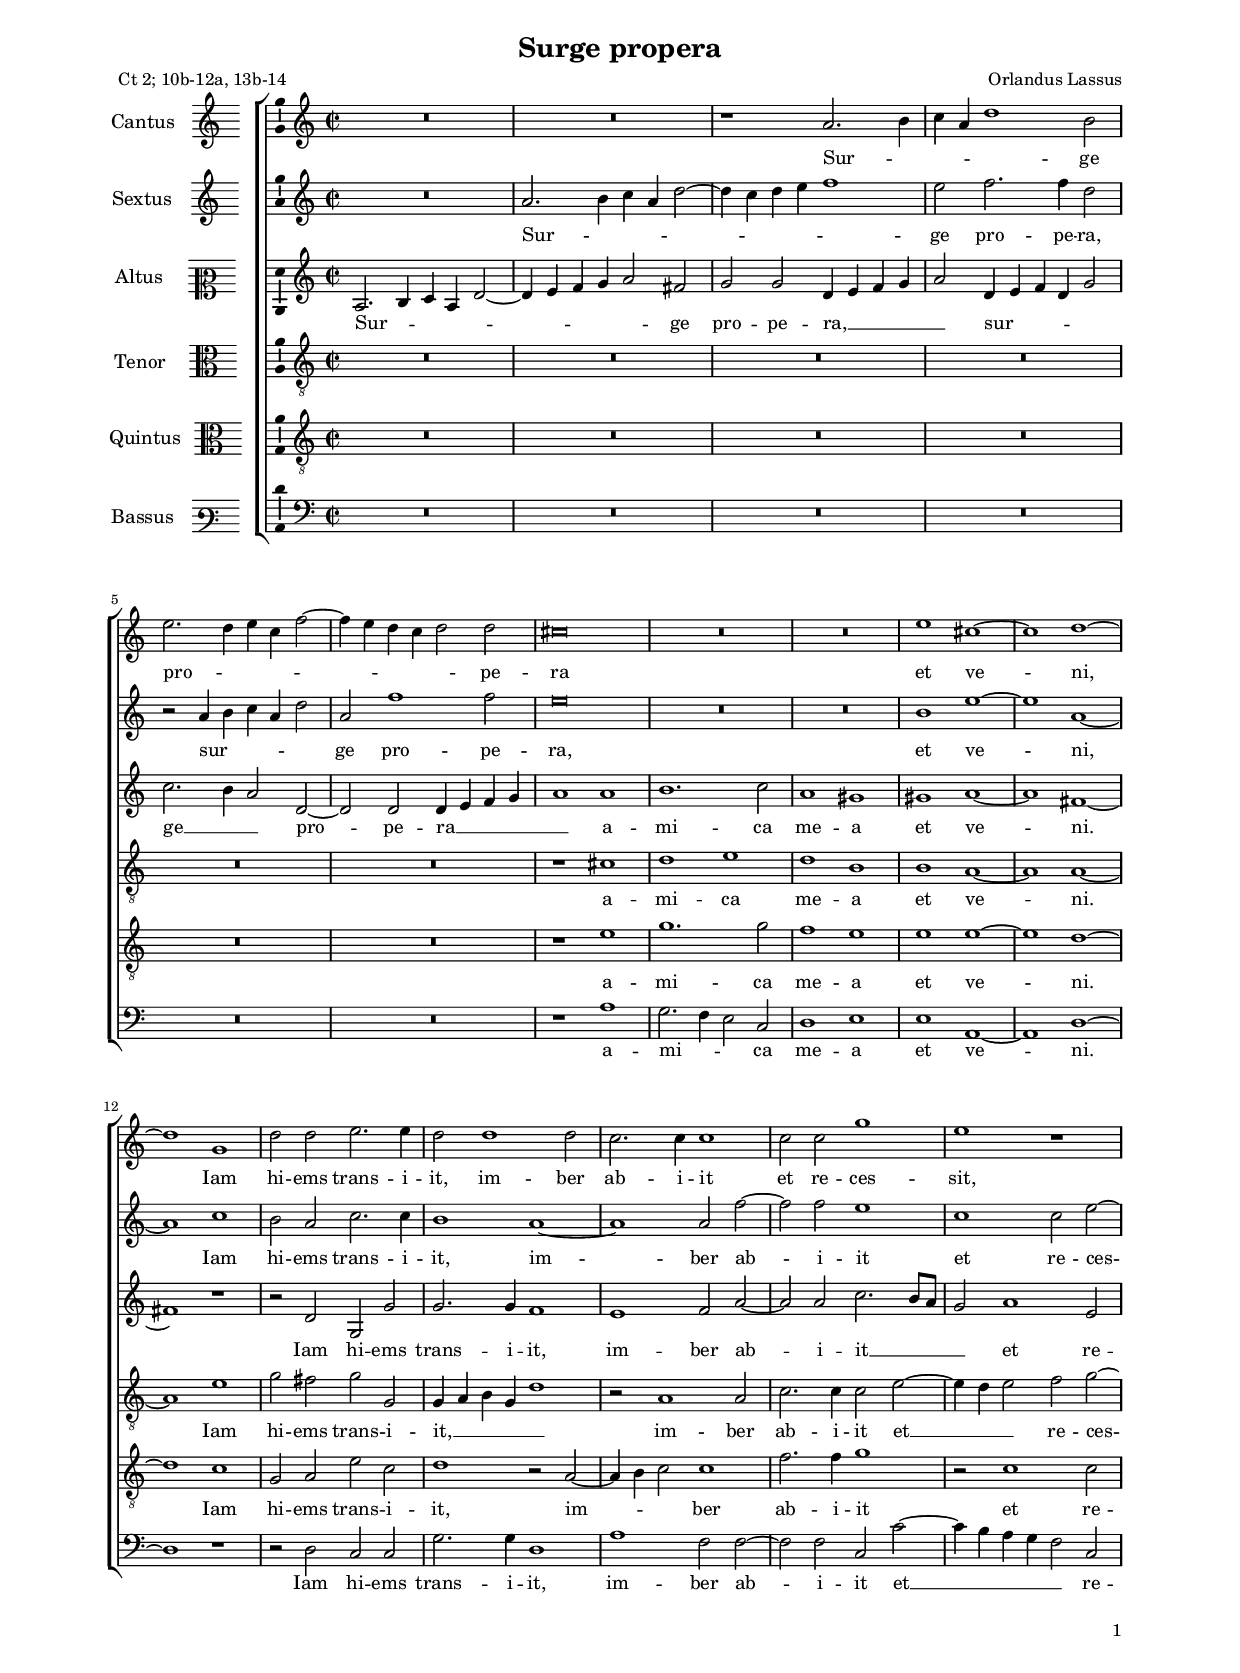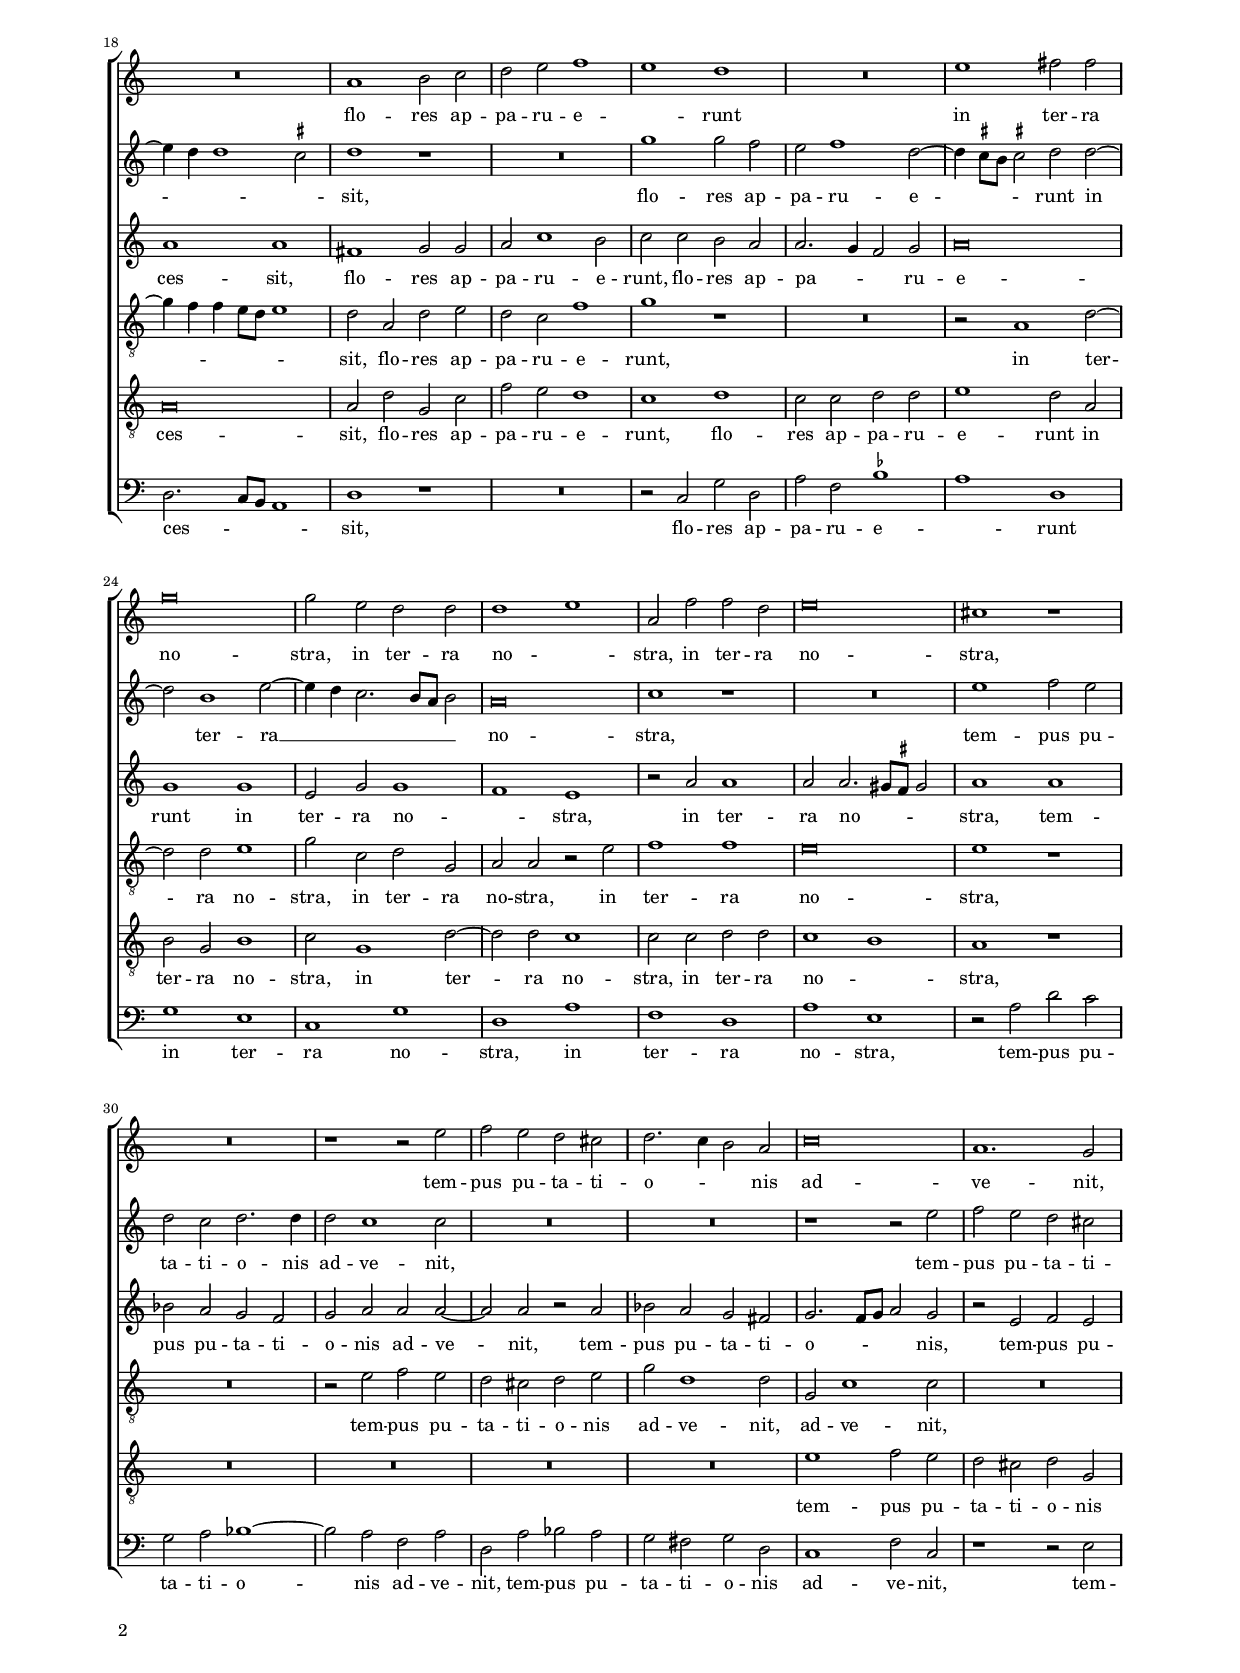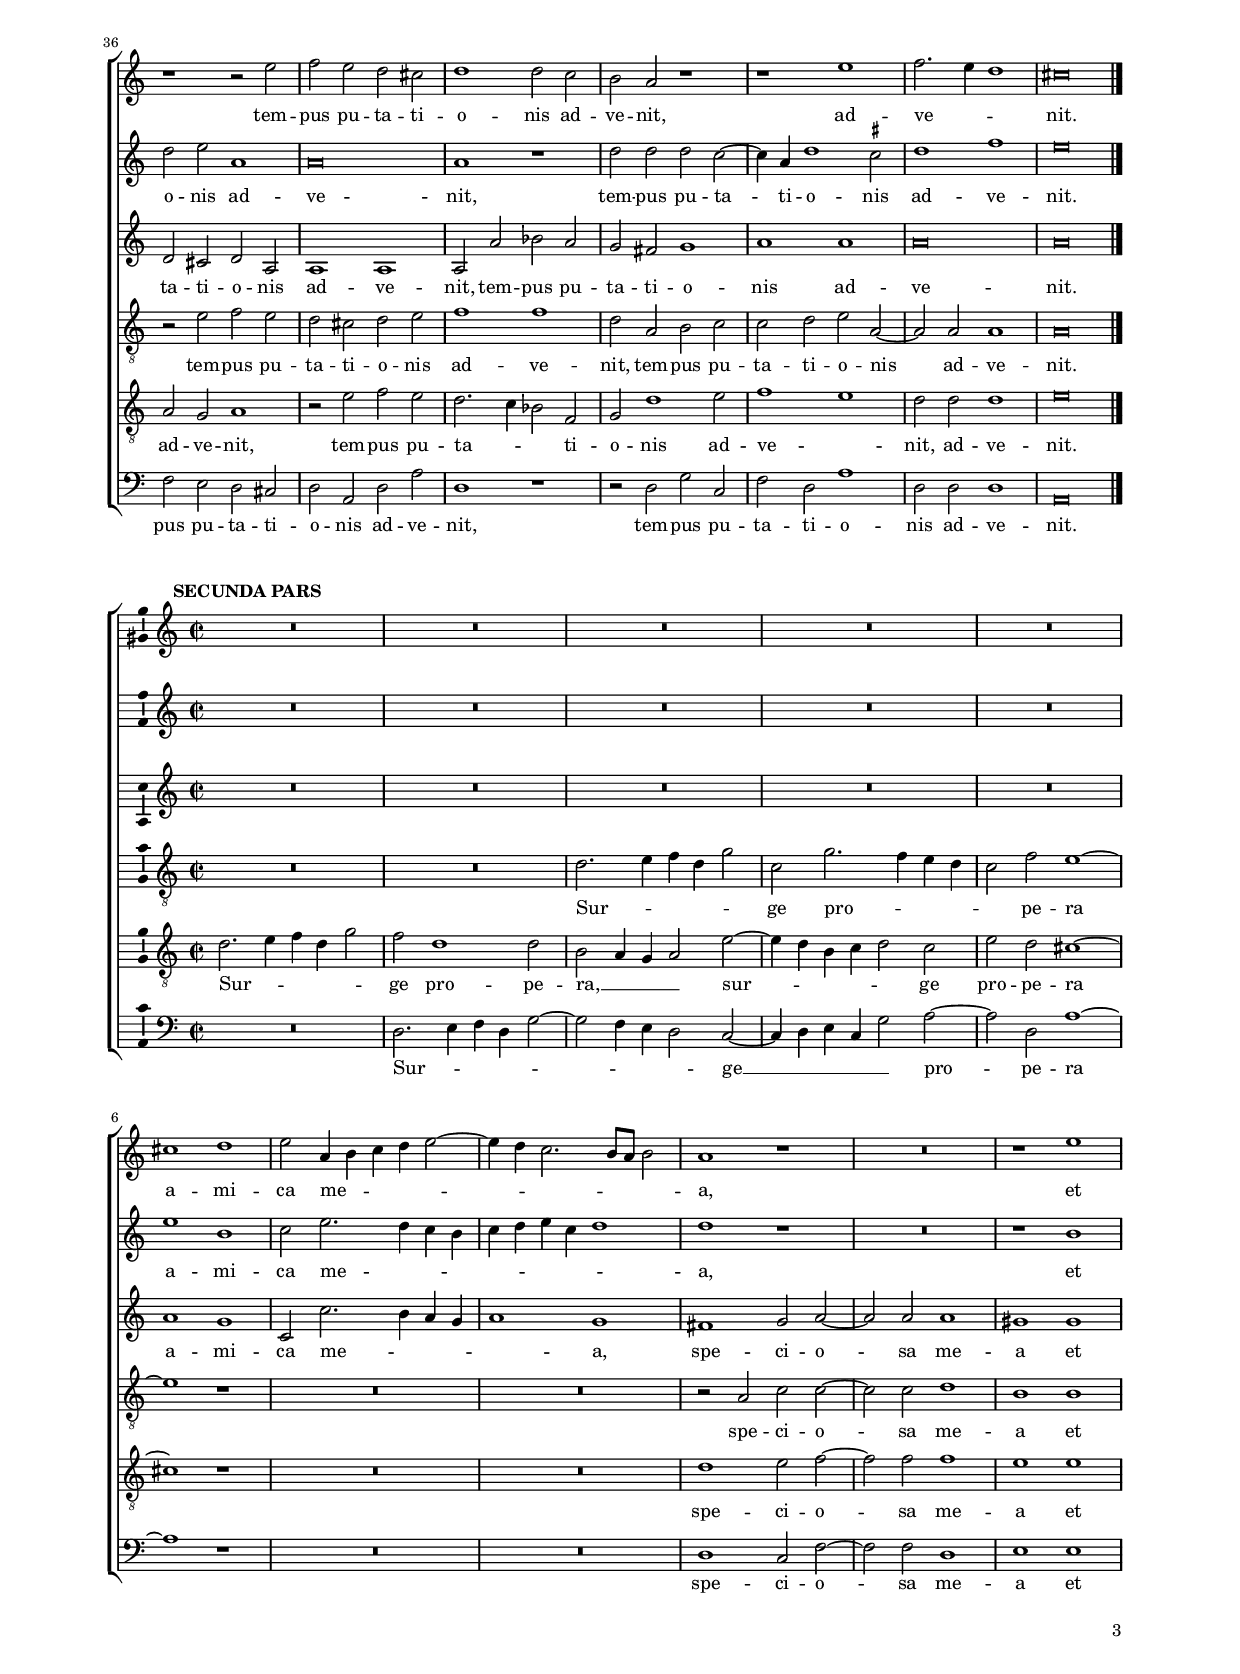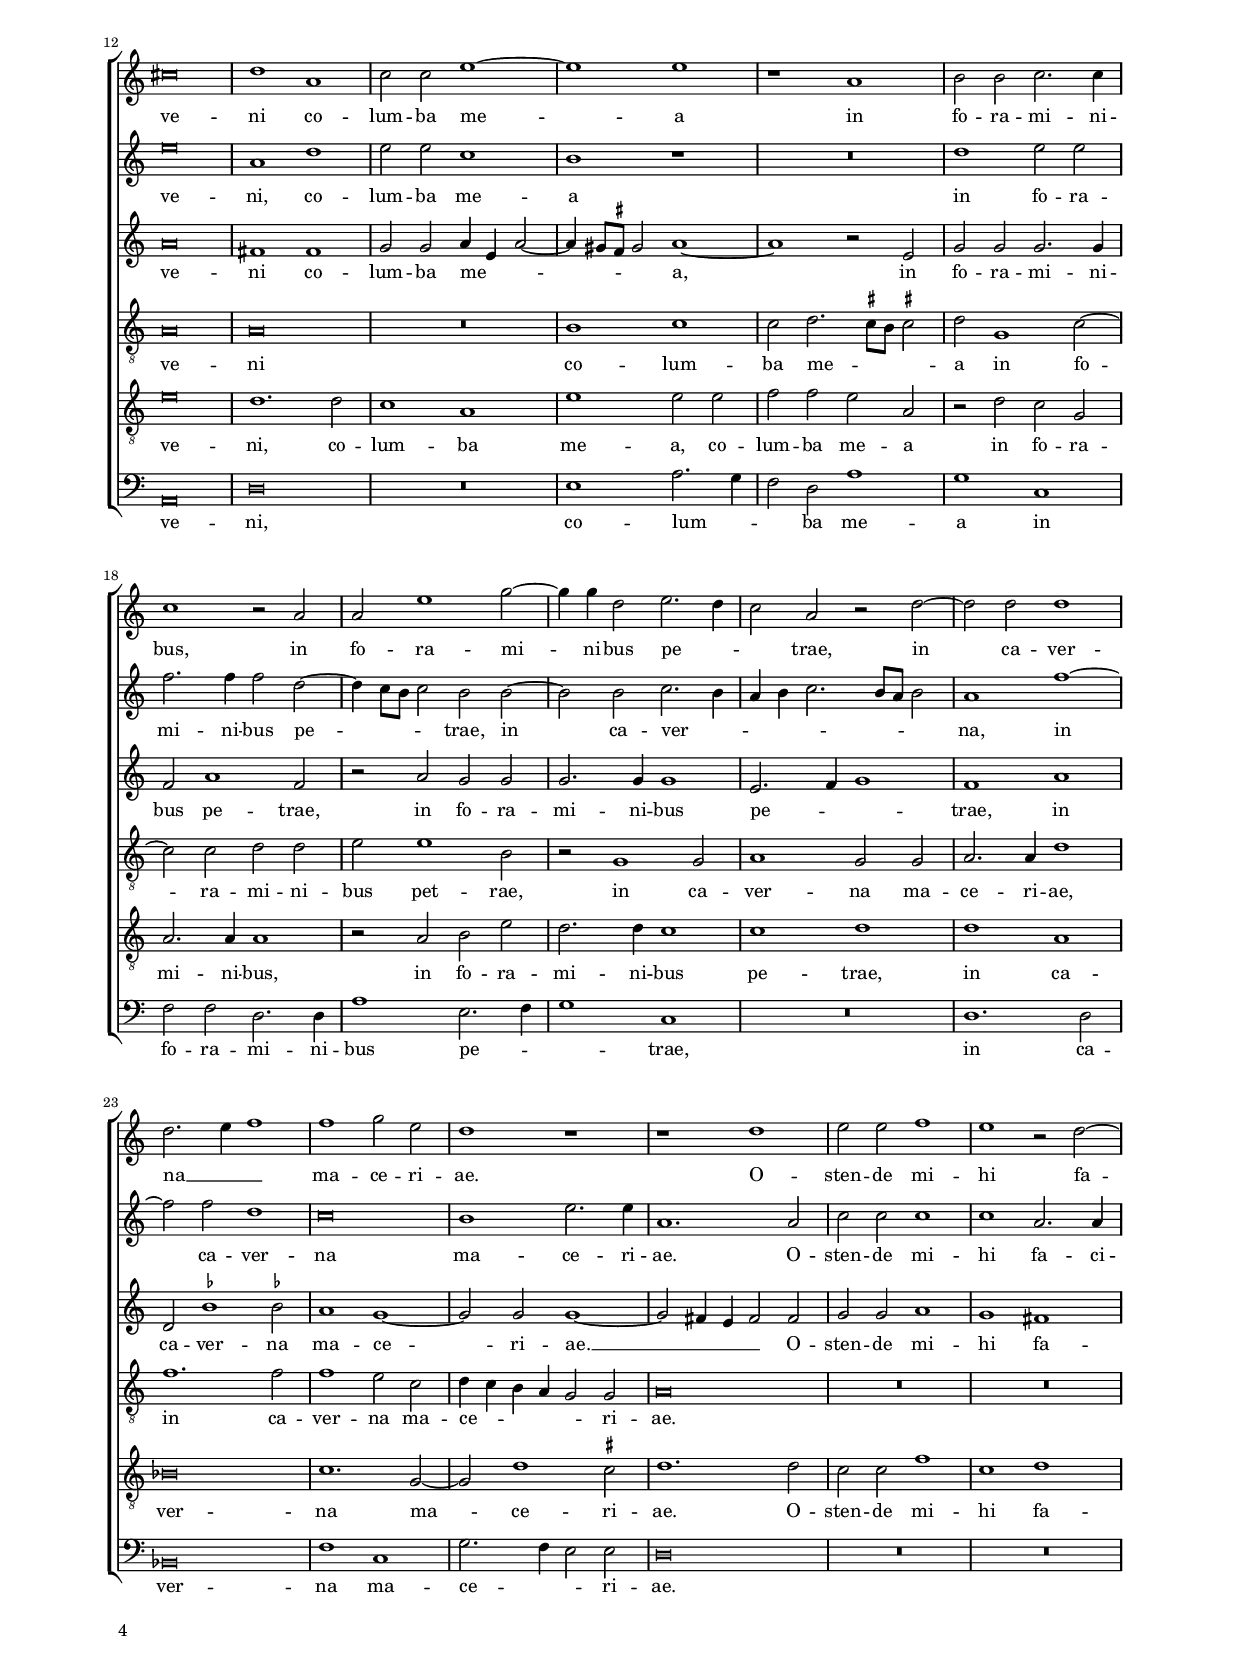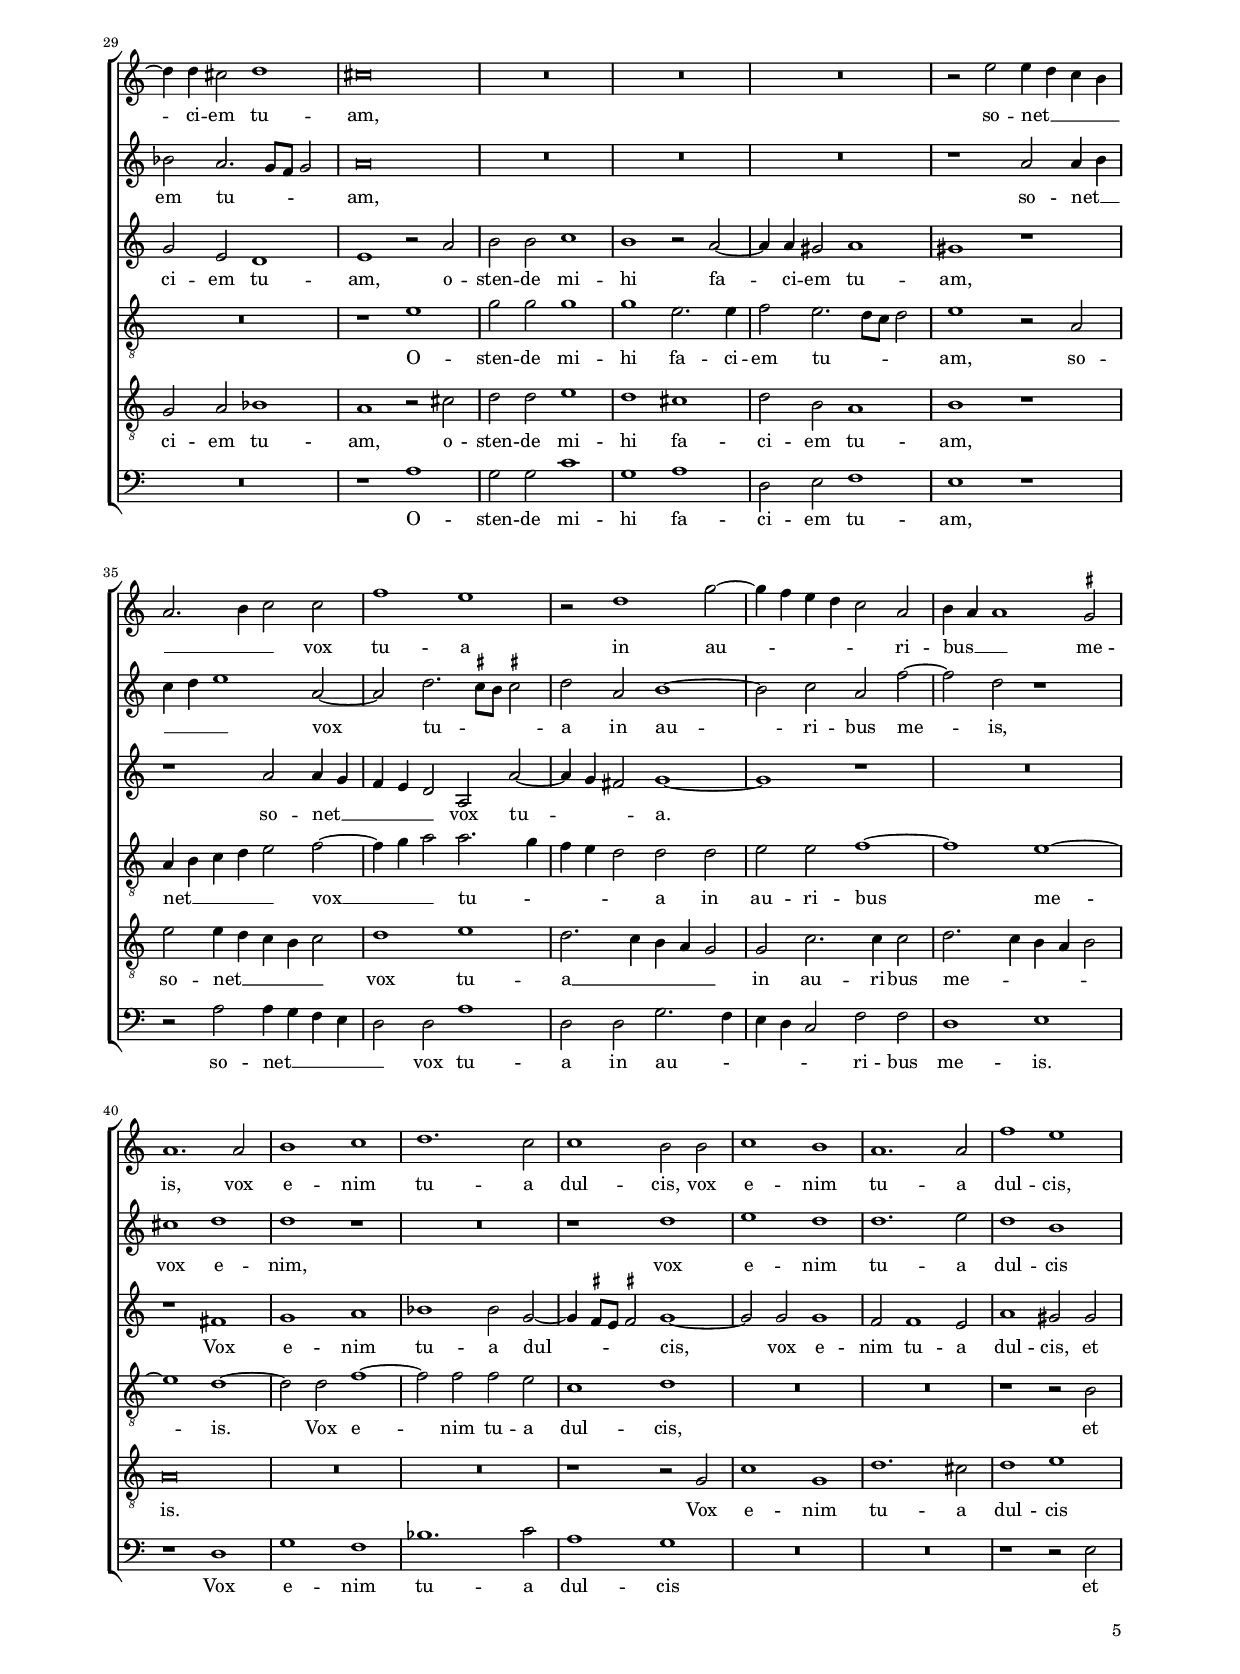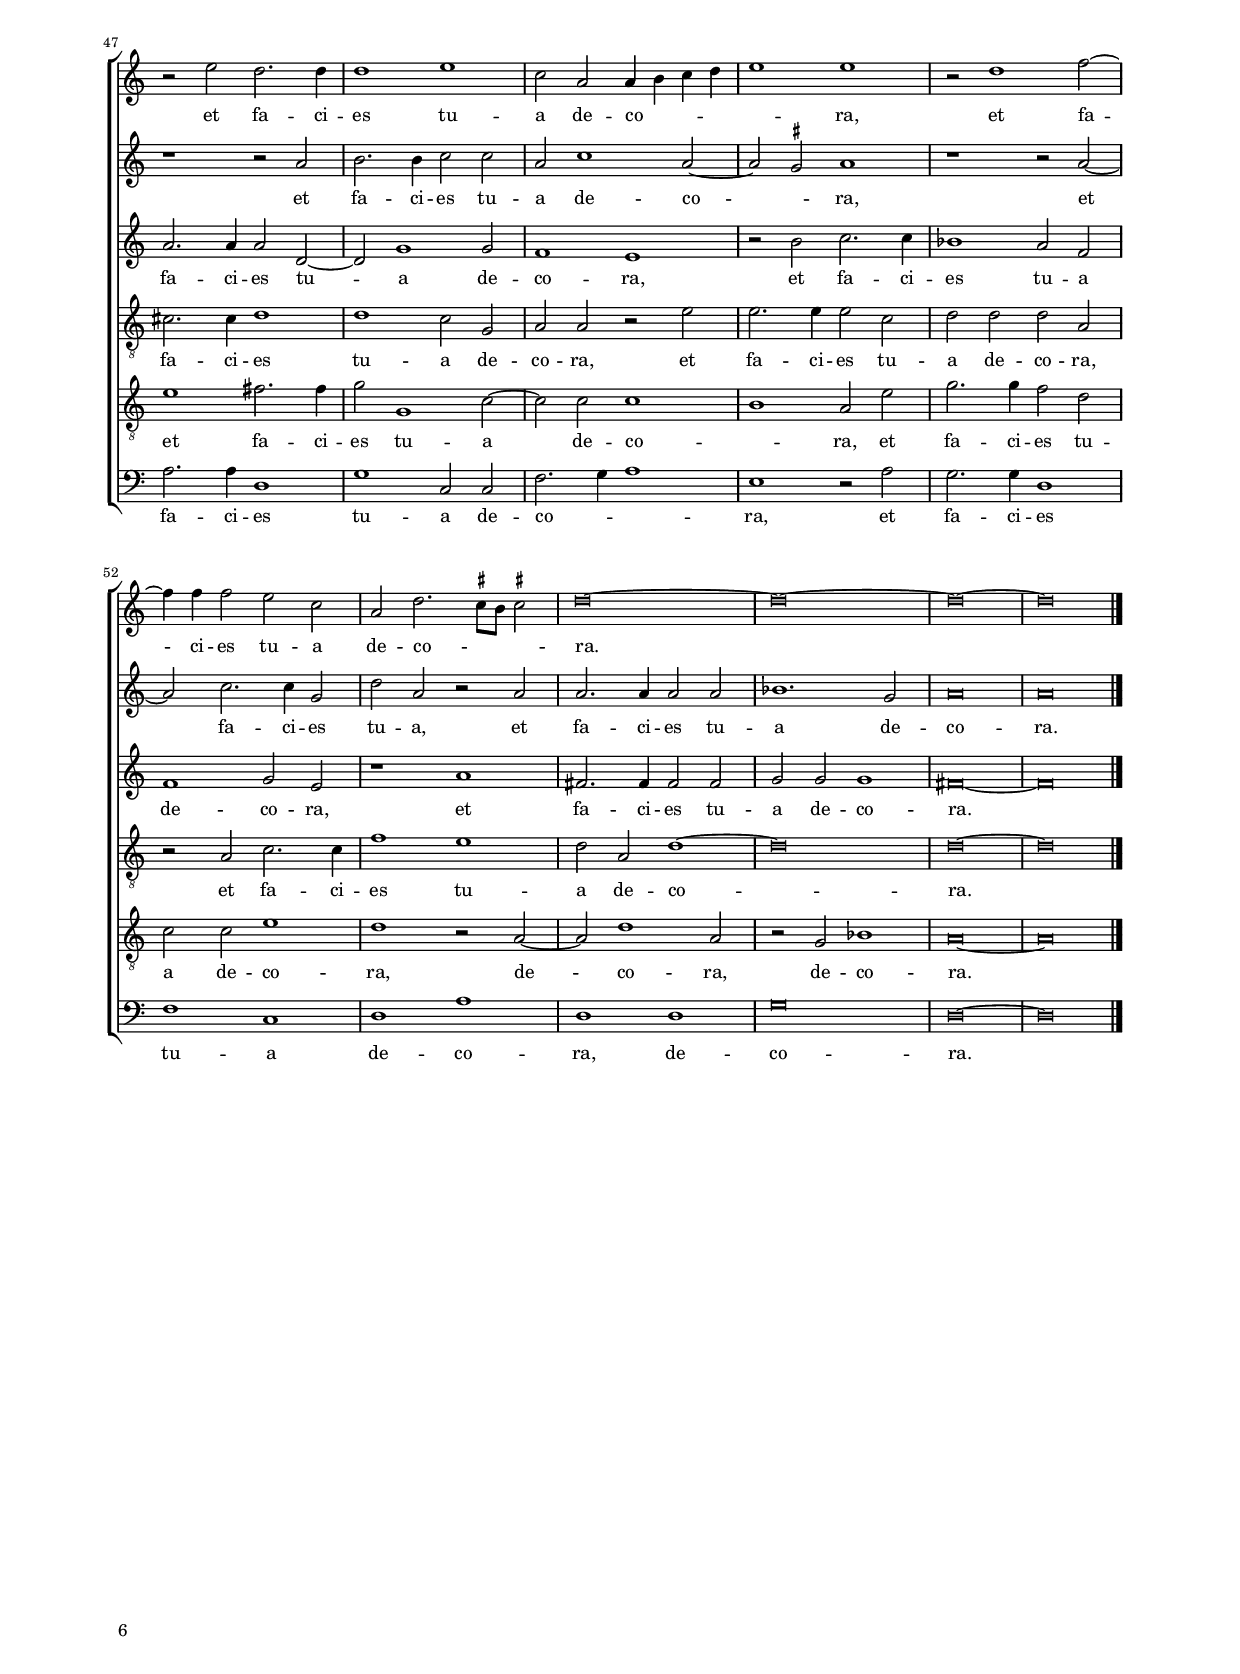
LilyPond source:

\header
{
  title="Surge propera"
  composer="Orlandus Lassus"
  poet="Ct 2; 10b-12a, 13b-14"
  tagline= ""
}

\version "2.24.0"
\include "deutsch.ly"
#(set-global-staff-size 15)
% #(set-default-paper-size "letter")
#(ly:set-option 'point-and-click #f)


	ficta = { \once \set suggestAccidentals = ##t }
	
	forget = #(define-music-function (music) (ly:music?) #{
		\accidentalStyle forget
		$music
		\accidentalStyle default
		#})



\paper
	{
	top-margin = 1.5 \cm
	bottom-margin = 1 \cm
	left-margin = 2 \cm
	right-margin = 2 \cm
	ragged-bottom = ##f
	ragged-last-bottom = ##t
	print-page-number = ##f
	score-system-spacing = #'((basic-distance . 17) (minimum-distance . 13) (padding . 5) (strechability . 250))
	system-system-spacing = #'((basic-distance . 17) (minimum-distance . 13) (padding . 5) (strechability . 250))
	oddFooterMarkup=\markup   \fill-line { "" \fromproperty #'page:page-number-string }
	evenFooterMarkup=\markup  \fill-line { \fromproperty #'page:page-number-string "" }
	last-bottom-spacing = #'((basic-distance . 12) (minimum-distance . 7) (padding . 4))
%	systems-per-page = 3
%	page-count = 5
%	min-systems-per-page = 3
	}

global = {
	\key c \major
	\time 2/2 \set Score.measureLength = #(ly:make-moment 2/1)
	\skip 1*2*42 \bar "|."
	}


incipitcantus = \markup { \score {
	{
	\set Staff.instrumentName = \markup { \fontsize #1 "Cantus" }
	\key c \major
	\clef violin
	s4 \bar ""
	}
	\layout  {
	raggedright = ##t
	indent = 1.6 \cm
	line-width = 2.4 \cm
	\context { \Staff \remove Time_signature_engraver }
	\override Staff.Clef.Y-extent = #'(0 . 0)
	}} \hspace #1 }


incipitsextus = \markup { \score {
	{
	\set Staff.instrumentName = \markup { \fontsize #1 "Sextus" }
	\key c \major
	\clef violin
	s4 \bar ""
	}
	\layout  {
	raggedright = ##t
	indent = 1.6 \cm
	line-width = 2.4 \cm
	\context { \Staff \remove Time_signature_engraver }
	\override Staff.Clef.Y-extent = #'(0 . 0)
	}} \hspace #1 }
      
      
incipitaltus = \markup { \score {
	{
	\set Staff.instrumentName = \markup { \fontsize #1 "Altus" }
	\key c \major
	\clef mezzosoprano
	s4 \bar ""
	}
	\layout  {
	raggedright = ##t
	indent = 1.6 \cm
	line-width = 2.4 \cm
	\context { \Staff \remove Time_signature_engraver }
	\override Staff.Clef.Y-extent = #'(0 . 0)
	}} \hspace #1 }


incipittenor = \markup { \score {
	{
	\set Staff.instrumentName = \markup { \fontsize #1 "Tenor" }
	\key c \major
	\clef alto
	s4 \bar ""
	}
	\layout  {
	raggedright = ##t
	indent = 1.6 \cm
	line-width = 2.4 \cm
	\context { \Staff \remove Time_signature_engraver }
	\override Staff.Clef.Y-extent = #'(0 . 0)
	}} \hspace #1 }
      
      
incipitquintus = \markup { \score {
	{
	\set Staff.instrumentName = \markup { \fontsize #1 "Quintus" }
	\key c \major
	\clef alto
	s4 \bar ""
	}
	\layout  {
	raggedright = ##t
	indent = 1.6 \cm
	line-width = 2.4 \cm
	\context { \Staff \remove Time_signature_engraver }
	\override Staff.Clef.Y-extent = #'(0 . 0)
	}} \hspace #1 }
      
      
incipitbassus = \markup { \score {
	{
	\set Staff.instrumentName = \markup { \fontsize #1 "Bassus" }
	\key c \major
	\clef varbaritone
	s4 \bar ""
	}
	\layout  {
	raggedright = ##t
	indent = 1.6 \cm
	line-width = 2.4 \cm
	\context { \Staff \remove Time_signature_engraver }
	\override Staff.Clef.Y-extent = #'(0 . 0)
	}} \hspace #1 }


cantus =  \relative c''
	{
	R\breve
	R
	r1 a2. h4
	c4 a d1 h2 \break \noPageBreak
%5
	e2. d4 e c f2~
	f4 e d c d2 d
	cis\breve
	R\breve
	R
%10
	e1 cis~
	cis1 d~ \break \noPageBreak
	d1 g,
	d'2 d e2. e4
	d2 d1 d2
%15
	c2. c4 c1
	c2 c g'1
	e1 r \pageBreak
	R\breve
	a,1 h2 c
%20
	d2 e f1
	e1 d
	R\breve
	e1 fis2 fis \break \noPageBreak
	g\breve
%25
	g2 e d d
	d1 e
	a,2 f' f d
	e\breve
	cis1 r \break \noPageBreak
%30
	R\breve
	r1 r2 e
	f2 e d cis
	d2. c4 h2 a
	c\breve
%35
	a1. g2 \pageBreak
	r1 r2 e'
	f2 e d cis
	d1 d2 c
	h2 a r1        
%40
	r1 e'
	f2. e4 d1
	cis\breve	
	}


sextus = \relative c''
	{
	R\breve
	a2. h4 c a d2~
	d4 c d e f1
	e2 f2. f4 d2
%5
	r2 a4 h c a d2
	a2 f'1 f2
	e\breve
	R
	R
%10
	h1 e~
	e1 a,~
	a1 c
	h2 a c2. c4
	h1 a~
%15
	a1 a2 f'~
	f2 f e1
	c1 c2 e~
	e4 d d1 \ficta cis2
	d1 r
%20
	R\breve
	g1 g2 f
	e2 f1 d2~
	d4 \ficta cis8 h \ficta cis!2 d d~
	d2 h1 e2~
%25
	e4 d4 c2. h8 a h2
	a\breve
	c1 r
	R\breve
	e1 f2 e
%30
	d2 c d2. d4
	d2 c1 c2
	R\breve
	R
	r1 r2 e
%35
	f2 e d cis
	d2 e a,1
	a\breve
	a1 r
	d2 d d c~
%40
	c4 a d1 \ficta cis2
	d1 f
	e\breve
	}


altus =  \relative c'
	{
	a2. h4 c a d2~
	d4 e f g a2 fis
	g2 g d4 e f g
	a2 d,4 e f d g2
%5
	c2. h4 a2 d,~
	d2 d d4 e f g
	a1 a
	h1. c2
	a1 gis
%10
	gis1 a~
	a1 fis~
	fis1 r
	r2 d g, g'
	g2. g4 f1
%15
	e1 f2 a~
	a2 a c2. h8 a
	g2 a1 e2
	a1 a
	fis1 g2 g
%20
	a2 c1 h2
	c2 c h a
	a2. g4 f2 g
	a\breve
	g1 g
%25
	e2 g g1
	f1 e
	r2 a a1
	a2 a2. gis8 \ficta fis gis2
	a1 a
%30
	b2 a g f
	g2 a a a~
	a2 a r a
	b2 a g fis
	g2. f8 g a2 g
%35
	r2 e f e
	d2 cis d a
	a1 a
	a2 a' b a
	g2 fis g1
%40
	a1 a
	a\breve
	a\breve
	}


tenor =  \relative c'
	{
	R\breve
	R
	R
	R
%5
	R
	R
	r1 cis
	d1 e
	d1 h
%10
	h1 a~
	a1 a~
	a1 e'
	g2 fis g g,
	g4 a h g d'1
%15
	r2 a1 a2
	c2. c4 c2 e~
	e4 d e2 f g2~
	g4 f f e8 d e1
	d2 a d e
%20
	d2 c f1
	g1 r
	R\breve
	r2 a,1 d2~
	d2 d e1
%25
	g2 c, d g,
	a2 a r e'
	f1 f
	e\breve
	e1 r
%30
	R\breve
	r2 e f e
	d2 cis d e
	g2 d1 d2
	g,2 c1 c2
%35
	R\breve
	r2 e f e
	d2 cis d e
	f1 f
	d2 a h c
%40
	c2 d e a,~
	a2 a a1
	a\breve |
	}


quintus  =  \relative c'
	{
	R\breve
	R
	R
	R
%5
	R
	R
	r1 e
	g1. g2
	f1 e
%10
	e1 e~
	e1 d~
	d1 c
	g2 a e' c
	d1 r2 a~
%15
	a4 h c2 c1
	f2. f4 g1
	r2 c,1 c2
	a\breve
	a2 d g, c
%20
	f2 e d1
	c1 d
	c2 c d d
	e1 d2 a
	h2 g h1
%25
	c2 g1 d'2~
	d2 d c1
	c2 c d d
	c1 h
	a1 r
%30
	R\breve
	R
	R
	R
	e'1 f2 e
%35
	d2 cis d g,
	a2 g a1
	r2 e' f e
	d2. c4 b2 f
	g2 d'1 e2
%40
	f1 e
	d2 d d1
	e\breve |
	}


bassus  =  \relative c
	{
	R\breve
	R
	R
	R
%5
	R
	R
	r1 a'
	g2. f4 e2 c
	d1 e
%10
	e1 a,~
	a1 d~
	d1 r
	r2 d c c
	g'2. g4 d1
%15
	a'1 f2 f~
	f2 f c c'~
	c4 h a g f2 c
	d2. c8 h a1
	d1 r
%20
	R\breve
	r2 c g' d
	a'2 f \ficta b1
	a1 d,
	g1 e
%25
	c1 g'
	d1 a'
	f1 d
	a' e
	r2 a d c
%30
	g2 a b1~
	b2 a f a
	d,2 a' b a
	g2 fis g d
	c1 f2 c
%35
	r1 r2 e
	f2 e d cis
	d2 a d a'
	d,1 r
	r2 d g c,
%40
	f2 d a'1
	d,2 d d1
	a\breve |
	}


lyricscantus = \lyricmode {
	Sur -- _ _ _ _ ge pro -- _ _ _ _ _ _ _ _ pe -- ra et ve -- ni,
	Iam hi -- ems trans -- i -- it, im -- ber ab -- i -- it et re -- ces -- sit,
	flo -- res ap -- pa -- ru -- e -- _ runt in ter -- ra no -- stra,
	in ter -- ra no -- _ stra,
	in ter -- ra no -- stra,
	tem -- pus pu -- ta -- ti -- o --  _ _ nis ad -- ve -- nit,
	tem -- pus pu -- ta -- ti -- o --  nis ad -- ve -- nit,
	ad -- ve -- _ _ nit.
	}


lyricssextus = \lyricmode {
	Sur -- _ _ _ _ _ _ _ _ ge pro -- pe -- ra,
	sur -- _ _ _ _ ge pro -- pe -- ra,
	et ve -- ni,
	Iam hi -- ems trans -- i -- it, im -- ber ab -- i -- it et re -- ces -- _ _ _ sit,
	flo -- res ap -- pa -- ru -- e -- _ _ _ runt in ter -- ra __ _ _ _ _ _ no -- stra,
	tem -- pus pu -- ta -- ti -- o -- nis ad -- ve -- nit,
	tem -- pus pu -- ta -- ti -- o -- nis ad -- ve -- nit,
	tem -- pus pu -- ta -- ti -- o -- nis ad -- ve -- nit.
	}
	
	
lyricsaltus = \lyricmode {
	Sur -- _ _ _ _ _ _ _ _ ge pro -- pe -- ra, __ _ _ _ _
	sur -- _ _ _ _ ge __ _ _ pro -- pe -- ra __ _ _ _ _ a -- mi -- ca me -- a et ve -- ni.
	Iam hi -- ems trans -- i -- it, im -- ber ab -- i -- it __ _ _ _ et re -- ces -- sit,
	flo -- res ap -- pa -- ru -- e -- runt,
	flo -- res ap -- pa -- _ _ ru -- e -- runt in ter -- ra no -- _ stra,
	in ter -- ra no -- _ _ _ stra,
	tem -- pus pu -- ta -- ti -- o -- nis ad -- ve -- nit,
	tem -- pus pu -- ta -- ti -- o -- _ _ _ nis,
	tem -- pus pu -- ta -- ti -- o -- nis ad -- ve -- nit,
	tem -- pus pu -- ta -- ti -- o -- nis ad -- ve -- nit.
	}


lyricstenor = \lyricmode {
	a -- mi -- ca me -- a et ve -- ni.
	Iam hi -- ems trans -- i -- it, __ _ _ _ _ im -- ber ab -- i -- it et __ _ _ re -- ces -- _ _ _ _ _ sit,
	flo -- res ap -- pa -- ru -- e -- runt,
	in ter -- ra no -- stra,
	in ter -- ra no -- stra,
	in ter -- ra no -- stra,
	tem -- pus pu -- ta -- ti -- o -- nis ad -- ve -- nit,
	ad -- ve -- nit,
	tem -- pus pu -- ta -- ti -- o -- nis ad -- ve -- nit,
	tem -- pus pu -- ta -- ti -- o -- nis ad -- ve -- nit.
	}


lyricsquintus = \lyricmode {
	a -- mi -- ca me -- a et ve -- ni.
	Iam hi -- ems trans -- i -- it, im -- _ _ ber ab -- i -- it et re -- ces -- sit,
	flo -- res ap -- pa -- ru -- e -- runt,
	flo -- res ap -- pa -- ru -- e -- runt in ter -- ra no -- stra,
	in ter -- ra no -- stra,
	in ter -- ra no -- _ stra,
	tem -- pus pu -- ta -- ti -- o -- nis ad -- ve -- nit,
	tem -- pus pu -- ta -- _ _ ti -- o -- nis ad -- ve -- _ nit,
	ad -- ve -- nit.
	}


lyricsbassus = \lyricmode {
	a -- mi -- _ _ ca me -- a et ve -- ni.
	Iam hi -- ems trans -- i -- it, im -- ber ab -- i -- it et __ _ _ _ _ re -- ces -- _ _ _ sit,
	flo -- res ap -- pa -- ru -- e -- _ runt in ter -- ra no -- stra,
	in ter -- ra no -- stra,
	tem -- pus pu -- ta -- ti -- o -- nis ad -- ve -- nit,
	tem -- pus pu -- ta -- ti -- o -- nis ad -- ve -- nit,
	tem -- pus pu -- ta -- ti -- o -- nis ad -- ve -- nit,
	tem -- pus pu -- ta -- ti -- o -- nis ad -- ve -- nit.
	}


\score
{  
	\transpose c c {
	\new ChoirStaff \with { \override StaffGrouper.staff-staff-spacing.basic-distance = #12 }
	<<

	\new Staff << \global
	\new Voice="v1" {
		\set Staff.instrumentName=\incipitcantus
		\set Staff.midiInstrument = "reed organ"
		\clef violin
		\cantus }
	\new Lyrics \lyricsto "v1" {\lyricscantus }
	>>


	\new Staff << \global
	\new Voice="v6" {
		\set Staff.instrumentName=\incipitsextus
		\set Staff.midiInstrument = "reed organ"
		\clef violin 
		\sextus}
	\new Lyrics \lyricsto "v6" {\lyricssextus }
	>>


	\new Staff << \global
	\new Voice="v2" {
		\set Staff.instrumentName=\incipitaltus
		\set Staff.midiInstrument = "reed organ"
		\clef violin 
		\altus}
	\new Lyrics \lyricsto "v2" {\lyricsaltus }
	>>


	\new Staff << \global
	\new Voice="v3" {
		\set Staff.instrumentName=\incipittenor
		\set Staff.midiInstrument = "reed organ"
		\clef "G_8"
		\tenor }
	\new Lyrics \lyricsto "v3" {\lyricstenor }
	>>


	\new Staff << \global
	\new Voice="v5" {
		\set Staff.instrumentName=\incipitquintus
		\set Staff.midiInstrument = "reed organ"
		\clef "G_8"
		\quintus}
	\new Lyrics \lyricsto "v5" {\lyricsquintus }
	>>


	\new Staff << \global
	\new Voice="v4" {
		\set Staff.instrumentName=\incipitbassus
		\set Staff.midiInstrument = "reed organ"
		\clef "bass" 
		\bassus }
	\new Lyrics \lyricsto "v4" {\lyricsbassus}
	>>

	>>
	} % transpose

	\layout
	{
	indent = 2.5 \cm
%	\context { \Lyrics \override VerticalAxisGroup.nonstaff-relatedstaff-spacing.padding = #2 }
%	\context { \Lyrics \override LyricText.font-size = #1 }	
	\context { \Staff \override TimeSignature.break-visibility = #end-of-line-invisible }
	\context { \Staff \consists Ambitus_engraver }
	\context { \Score \override BarNumber.padding = #2 }
	\context { \Voice \override NoteHead.style = #'baroque }
	}

\midi
	{
	\tempo 2 = 90
	}

}

%%%%%%%%%%%%%%%%%%%%  SECUNDA PARS   %%%%%%%%%%%%%%%%%%%%


global = {
	\key c \major
	\time 2/2 \set Score.measureLength = #(ly:make-moment 2/1)
	\skip 1*2*57 \bar "|."
	}


cantus =  \relative c''
	{
	R\breve
	R
	R
	R
%5
	R\breve \break \noPageBreak
	cis1 d
	e2 a,4 h c d e2~
	e4 d c2. h8 a h2
	a1 r
%10
	R\breve
	r1 e' \pageBreak
	cis\breve
	d1 a
	c2 c e1~
%15
	e1 e
	r1 a,
	h2 h c2. c4 \break \noPageBreak
	c1 r2 a
	a2 e'1 g2~
%20
	g4 g d2 e2. d4
	c2 a r d~
	d2 d d1 \break \noPageBreak
	d2. e4 f1
	f1 g2 e
%25
	d1 r
	r1 d
	e2 e f1
	e1 r2 d~ \pageBreak
	d4 d cis2 d1
%30
	cis\breve
	R\breve
	R
	R
	r2 e e4 d c h \break \noPageBreak
%35
	a2. h4 c2 c
	f1 e
	r2 d1 g2~
	g4 f e d c2 a
	h4 a a1 \ficta gis2 \break \noPageBreak
%40
	a1. a2
	h1 c
	d1. c2
	c1 h2 h
	c1 h
%45
	a1. a2
	f'1 e \pageBreak
	r2 e d2. d4
	d1 e
	c2 a a4 h c d
%50
	e1 e
	r2 d1 f2~ \break \noPageBreak
	f4 f f2 e
	c2 a d2. \ficta cis8 h \ficta cis!2
	d\breve~
%55
	d~
	d~
	d |
	}


sextus = \relative c''
	{
	R\breve
	R
	R
	R
%5
	R
	e1 h
	c2 e2. d4 c h
	c4 d e c d1
	d1 r
%10
	R\breve
	r1 h
	e\breve
	a,1 d
	e2 e c1
%15
	h1 r
	R\breve
	d1 e2 e
	f2. f4 f2 d~
	d4 c8 h c2 h h~
%20
	h2 h c2. h4
	a4 h c2. h8 a h2
	a1 f'~
	f2 f d1
	c\breve
%25
	h1 e2. e4
	a,1. a2
	c2 c c1
	c1 a2. a4
	b2 a2. g8 f g2
%30
	a\breve
	R
	R
	R
	r1 a2 a4 h
%35
	c4 d e1 a,2~
	a2 d2. \ficta cis8 h \ficta cis!2
	d2 a h1~
	h2 c a f'~
	f2 d r1
%40
	cis1 d
	d1 r
	R\breve
	r1 d
	e1 d
%45
	d1. e2
	d1 h
	r1 r2 a
	h2. h4 c2 c
	a2 c1 a2~
%50
	a2 \ficta gis a1
	r1 r2 a~
	a2 c2. c4 g2
	d'2 a r a
	a2. a4 a2 a
%55
	b1. g2
	a\breve
	a\breve	 |
	}


altus =  \relative c'
	{
	R\breve
	R
	R
	R
%5
	R
	a'1 g
	c,2 c'2. h4 a g
	a1 g
	fis1 g2 a~
%10
	a2 a a1
	gis1 gis
	a\breve
	fis1 fis
	g2 g a4 e a2~
%15
	a4 gis8 \ficta fis gis2 a1~
	a1 r2 e
	g2 g g2. g4
	f2 a1 f2
	r2 a g g
%20
	g2. g4 g1
	e2. f4 g1
	f1 a
	d,2 \ficta b'1 \ficta b!2
	a1 g~
%25
	g2 g g1~
	g2 fis4 e fis2 fis
	g2 g a1
	g1 fis
	g2 e d1
%30
	e1 r2 a
	h2 h c1
	h1 r2 a2~
	a4 a gis2 a1
	gis1 r
%35
	r1 a2 a4 g
	f4 e d2 a a'~
	a4 g fis2 g1~
	g1 r
	R\breve
%40
	r1 fis
	g1 a
	b1 b2 g~
	g4 \ficta fis8 e \ficta fis!2 g1~
	g2 g g1
%45
	f2 f1 e2
	a1 gis2 gis
	a2. a4 a2 d,~
	d2 g1 g2
	f1 e
%50
	r2 h' c2. c4
	b1 a2 f
	f1 g2 e
	r1 a
	fis2. fis4 fis2 fis
%55
	g2 g g1
	fis\breve~
	fis\breve |
	}


tenor =  \relative c'
	{
	R\breve
	R
	d2. e4 f d g2
	c,2 g'2. f4 e d
%5
	c2 f e1~
	e1 r
	R\breve
	R
	r2 a, c c~
%10
	c2 c d1
	h1 h
	a\breve
	a\breve
	R\breve
%15
	h1 c
	c2 d2. \ficta cis8 h \ficta cis!2
	d2 g,1 c2~
	c2 c d d
	e2 e1 h2
%20
	r2 g1 g2
	a1 g2 g
	a2. a4 d1
	f1. f2
	f1 e2 c
%25
	d4 c h a g2 g
	a\breve
	R\breve
	R
	R
%30
	r1 e'
	g2 g g1
	g1 e2. e4
	f2 e2. d8 c d2
	e1 r2 a,
%35
	a4 h c d e2 f2~
	f4 g a2 a2. g4
	f4 e d2 d d
	e2 e f1~
	f1 e~
%40
	e1 d~
	d2 d f1~
	f2 f f e
	c1 d
	R\breve
%45
	R
	r1 r2 h
	cis2. cis4 d1
	d1 c2 g
	a2 a r e'
%50
	e2. e4 e2 c
	d2 d d a
	r2 a c2. c4
	f1 e
	d2 a d1~
%55
	d\breve
	d\breve~
	d\breve |
	}


quintus  =  \relative c'
	{
	d2. e4 f d g2
	f2 d1 d2
	h2 a4 g a2 e'2~
	e4 d h c d2 c
%5
	e2 d cis1~
	cis1 r
	R\breve
	R
	d1 e2 f2~
%10
	f2 f f1
	e1 e
	e\breve
	d1. d2
	c1 a
%15
	e'1 e2 e
	f2 f e a,
	r2 d c g
	a2. a4 a1
	r2 a h e
%20
	d2. d4 c1
	c1 d
	d1 a
	b\breve
	c1. g2~
%25
	g2 d'1 \ficta cis2
	d1. d2
	c2 c f1
	c1 d
	g,2 a b1
%30
	a1 r2 cis
	d2 d e1
	d1 cis
	d2 h a1
	h1 r
%35
	e2 e4 d c h c2
	d1 e
	d2. c4 h a g2
	g2 c2. c4 c2
	d2. c4 h a h2
%40
	a\breve
	R\breve
	R
	r1 r2 g
	c1 g
%45
	d'1. cis2
	d1 e
	e1 fis2. fis4
	g2 g,1 c2~
%50
	c2 c c1
	h1 a2 e'
	g2. g4 f2 d
	c2 c e1
	d1 r2 a~
%55
	a2 d1 a2
	r2 g b1
	a\breve~
	a\breve
	}


bassus  =  \relative c
	{
	R\breve
	d2. e4 f d g2~
	g2 f4 e d2 c2~
	c4 d e c g'2 a~
%5
	a2 d, a'1~
	a1 r
	R\breve
	R
	d,1 c2 f~
%10
	f2 f d1
	e1 e
	a,\breve
	d\breve
	R\breve
%15
	e1 a2. g4
	f2 d a'1
	g1 c,
	f2 f d2. d4
	a'1 e2. f4
%20
	g1 c,
	R\breve
	d1. d2
	b\breve
	f'1 c
%25
	g'2. f4 e2 e
	d\breve
	R\breve
	R
	R
%30
	r1 a'
	g2 g c1
	g1 a
	d,2 e f1
	e1 r
%35
	r2 a a4 g f e
	d2 d a'1
	d,2 d g2. f4
	e4 d c2 f f
	d1 e
%40
	r1 d
	g1 f
	b1. c2
	a1 g
	R\breve
%45
	R
	r1 r2 e
	a2. a4 d,1
	g1 c,2 c
	f2. g4 a1
%50
	e1 r2 a
	g2. g4 d1
	f1 c
	d1 a'
	d,1 d
%55
	g\breve
	d\breve~
	d\breve
	}


lyricscantus = \lyricmode {
	a -- mi -- ca me -- _ _ _ _ _ _ _ _ _ a,
	et ve -- ni co -- lum -- ba me -- a
	in fo -- ra -- mi -- ni -- bus,
	in fo -- ra -- mi -- ni -- bus pe -- _ _ trae,
	in ca -- ver -- na __ _ _ ma -- ce -- ri -- ae.
	O -- sten -- de mi -- hi fa -- ci -- em tu -- am,
	so -- net __ _ _ _ _ _ _ vox tu -- a in au -- _ _ _ _ ri -- bus __ _ _ me -- is,
	vox e -- nim tu -- a dul -- cis,
	vox e -- nim tu -- a dul -- cis,
	et fa -- ci -- es tu -- a de -- co -- _ _ _ _ ra,
	et fa -- ci -- es tu -- a de -- co -- _ _ _ ra.
	}


lyricssextus = \lyricmode {
	a -- mi -- ca me -- _ _ _ _ _ _ _ _ a,
	et ve -- ni, co -- lum -- ba me -- a
	in fo -- ra -- mi -- ni -- bus pe -- _ _ _ trae,
	in ca -- ver -- _ _ _ _ _ _ _ na,
	in ca -- ver -- na ma -- ce -- ri -- ae.
	O -- sten -- de mi -- hi fa -- ci -- em tu -- _ _ _ am,
	so -- net __ _ _ _ _ vox tu -- _ _ _ a in au -- ri -- bus me -- is,
	vox e -- nim,
	vox e -- nim tu -- a dul -- cis
	et fa -- ci -- es tu -- a de -- co -- _ ra,
	et fa -- ci -- es tu -- a,
	et fa -- ci -- es tu -- a de -- co -- ra.
	}


lyricsaltus = \lyricmode {
	a -- mi -- ca me -- _ _ _ _ a, spe -- ci -- o -- sa me -- a et ve -- ni co -- lum -- ba me -- _ _ _ _ _ a,
	in fo -- ra -- mi -- ni -- bus pe -- trae,
	in fo -- ra -- mi -- ni -- bus pe -- _ _ trae,
	in ca -- ver -- na ma -- ce -- ri -- ae. __ _ _ _ 
	O -- sten -- de mi -- hi fa -- ci -- em tu -- am,
	o -- sten -- de mi -- hi fa -- ci -- em tu -- am,
	so -- net __ _ _ _ _ vox tu -- _ _ a.
	Vox e -- nim tu -- a dul -- _ _ _ cis,
	vox e -- nim tu -- a dul -- cis,
	et fa -- ci -- es tu -- a de -- co -- ra,
	et fa -- ci -- es tu -- a de -- co -- ra,
	et fa -- ci -- es tu -- a de -- co -- ra.
	}


lyricstenor = \lyricmode {
	Sur -- _ _ _ _ ge pro -- _ _ _ _ pe -- ra
	spe -- ci -- o -- sa me -- a et ve -- ni
	co -- lum -- ba me -- _ _ _ a
	in fo -- ra -- mi -- ni -- bus pet -- rae,
	in ca -- ver -- na ma -- ce -- ri -- ae,
	in ca -- ver -- na ma -- ce -- _ _ _ _ ri -- ae.
	O -- sten -- de mi -- hi fa -- ci -- em tu -- _ _ _ am,
	so -- net __ _ _ _ _ vox __ _ _ tu -- _ _ _ _ a in au -- ri -- bus me -- is.
	Vox e -- nim tu -- a dul -- cis,
	et fa -- ci -- es tu -- a de -- co -- ra,
	et fa -- ci -- es tu -- a de -- co -- ra,
	et fa -- ci -- es tu -- a de -- co -- ra.
	}


lyricsquintus = \lyricmode {
	Sur -- _ _ _ _ ge pro -- pe -- ra, __ _ _ _
	sur -- _ _ _ _ ge pro -- pe -- ra
	spe -- ci -- o -- sa me -- a et ve -- ni,
	co -- lum -- ba me -- a,
	co -- lum -- ba me -- a
	in fo -- ra -- mi -- ni -- bus,
	in fo -- ra -- mi -- ni -- bus pe -- trae,
	in ca -- ver -- na ma -- ce -- ri -- ae.
	O -- sten -- de mi -- hi fa -- ci -- em tu -- am,
	o -- sten -- de mi -- hi fa -- ci -- em tu -- am,
	so -- net __ _ _ _ _ vox tu -- a __ _ _ _ _ in au -- ri -- bus me -- _ _ _ _ is.
	Vox e -- nim tu -- a dul -- cis
	et fa -- ci -- es tu -- a de -- co -- _ ra,
	et fa -- ci -- es tu -- a de -- co -- ra,
	de -- co -- ra,
	de -- co -- ra.
	}


lyricsbassus = \lyricmode {
	Sur -- _ _ _ _ _ _ _ ge __ _ _ _ _ pro -- pe -- ra
	spe -- ci -- o -- sa me -- a et ve -- ni,
	co -- lum -- _ _ ba me -- a
	in fo -- ra -- mi -- ni -- bus pe -- _ _ trae,
	in ca -- ver -- na ma -- ce -- _ _ ri -- ae.
	O -- sten -- de mi -- hi fa -- ci -- em tu -- am,
	so -- net __ _ _ _ _ vox tu -- a in au -- _ _ _ _ ri -- bus me -- is.
	Vox e -- nim tu -- a dul -- cis
	et fa -- ci -- es tu -- a de -- co -- _ _ ra,
	et fa -- ci -- es tu -- a de -- co -- ra,
	de -- co -- ra.
	}


\score
{  
	\transpose c c {
	\new ChoirStaff \with { \override StaffGrouper.staff-staff-spacing.basic-distance = #12 }
	<<

	\new Staff <<\global
	\new Voice="v1" {
	  %\set Staff.instrumentName="Cantus"
		\set Staff.midiInstrument = "reed organ"
		\clef violin
		\cantus }
	\new Lyrics \lyricsto "v1" {\lyricscantus }
	>>


	\new Staff << \global
	\new Voice="v6" {
	  %\set Staff.instrumentName="Sextus"
		\set Staff.midiInstrument = "reed organ"
		\clef violin 
		\sextus}
	\new Lyrics \lyricsto "v6" {\lyricssextus }
	>>


	\new Staff << \global
	\new Voice="v2" {
	  %\set Staff.instrumentName="Altus"
		\set Staff.midiInstrument = "reed organ"
		\clef violin 
		\altus}
	\new Lyrics \lyricsto "v2" {\lyricsaltus }
	>>


	\new Staff <<\global
	\new Voice="v3" {
	  %\set Staff.instrumentName="Tenor"
		\set Staff.midiInstrument = "reed organ"
		\clef "G_8"
		\tenor }
	\new Lyrics \lyricsto "v3" {\lyricstenor }
	>>


	\new Staff << \global
	\new Voice="v5" {
	  %\set Staff.instrumentName="Quintus"
		\set Staff.midiInstrument = "reed organ"
		\clef "G_8"
		\quintus}
	\new Lyrics \lyricsto "v5" {\lyricsquintus }
	>>


	\new Staff <<\global
	\new Voice="v4" {
	  %\set Staff.instrumentName="Bassus"
		\set Staff.midiInstrument = "reed organ"
		\clef "bass" 
		\bassus }
	\new Lyrics \lyricsto "v4" {\lyricsbassus}
	>>

	>>
	} % transpose

	\layout
	{
	indent = 0 \cm
%	\context { \Lyrics \override VerticalAxisGroup.nonstaff-relatedstaff-spacing.padding = #2 }
%	\context { \Lyrics \override LyricText.font-size = #1 }
	\context { \Staff \override TimeSignature.break-visibility = #end-of-line-invisible }
	\context { \Staff \consists Ambitus_engraver }
	\context { \Score \override BarNumber.padding = #2 }
	\context { \Voice \override NoteHead.style = #'baroque }
	}
    
	\header { piece = \markup { \hspace #7 \column { \raise #2  \transparent "x" \bold "SECUNDA PARS"} } }


\midi
	{
	\tempo 2 = 90
	}

}

% EOF
